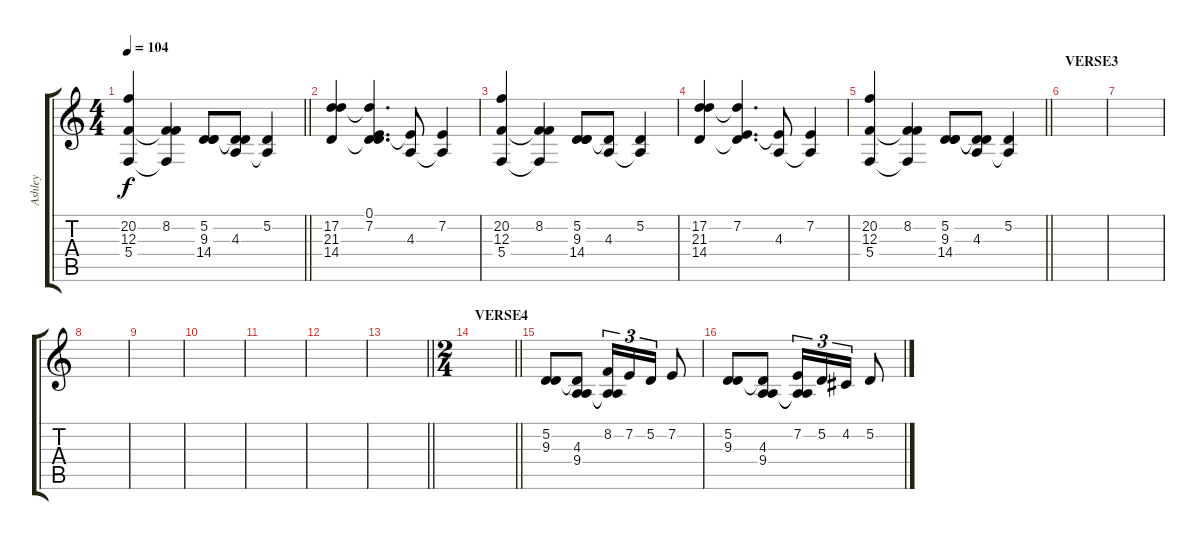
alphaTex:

\track ("Ashley" "Ashley") {instrument electricgrandpiano}
\staff {score tabs}
\tuning (D4 A3 F3 C3 G2 D2) {hide}
\ts (4 4)
\tempo 104
\clef g2
\barLineRight lightlight
\ks c
(20.2 12.3 5.4).4{dy f} (8.2 12.3{t} 5.4{t}).4 (5.2 9.3 14.4).8 (5.2{t} 4.3 14.4{t}).8 (5.2 4.3{t}).4 |
(17.2 21.3 14.4).4 (0.1 7.2 21.3{t} 14.4{t}).4{d} (7.2{t} 4.3).8 (7.2 4.3{t}).4 |
(20.2 12.3 5.4).4 (8.2 12.3{t} 5.4{t}).4 (5.2 9.3 14.4).8 (4.3 14.4{t}).8 (5.2 4.3{t}).4 |
(17.2 21.3 14.4).4 (7.2 21.3{t} 14.4{t}).4{d} (7.2{t} 4.3).8 (7.2 4.3{t}).4 |
\barLineRight lightlight
(20.2 12.3 5.4).4 (8.2 12.3{t} 5.4{t}).4 (5.2 9.3 14.4).8 (5.2{t} 4.3 14.4{t}).8 (5.2 4.3{t}).4 |
\section ("" "VERSE3")
|
|
|
|
|
|
|
\barLineRight lightlight
|
\ts (2 4)
\section ("" "VERSE4")
\barLineRight lightlight
|
(5.2 9.3).8 (5.2{t} 4.3 9.4).8 (8.2 4.3{t} 9.4{t}).16{tu (3 2)} 7.2.16{tu (3 2)} 5.2.16{tu (3 2)} 7.2.8 |
(5.2 9.3).8 (5.2{t} 4.3 9.4).8 (7.2 4.3{t} 9.4{t}).16{tu (3 2)} 5.2.16{tu (3 2)} 4.2.16{tu (3 2)} 5.2.8
